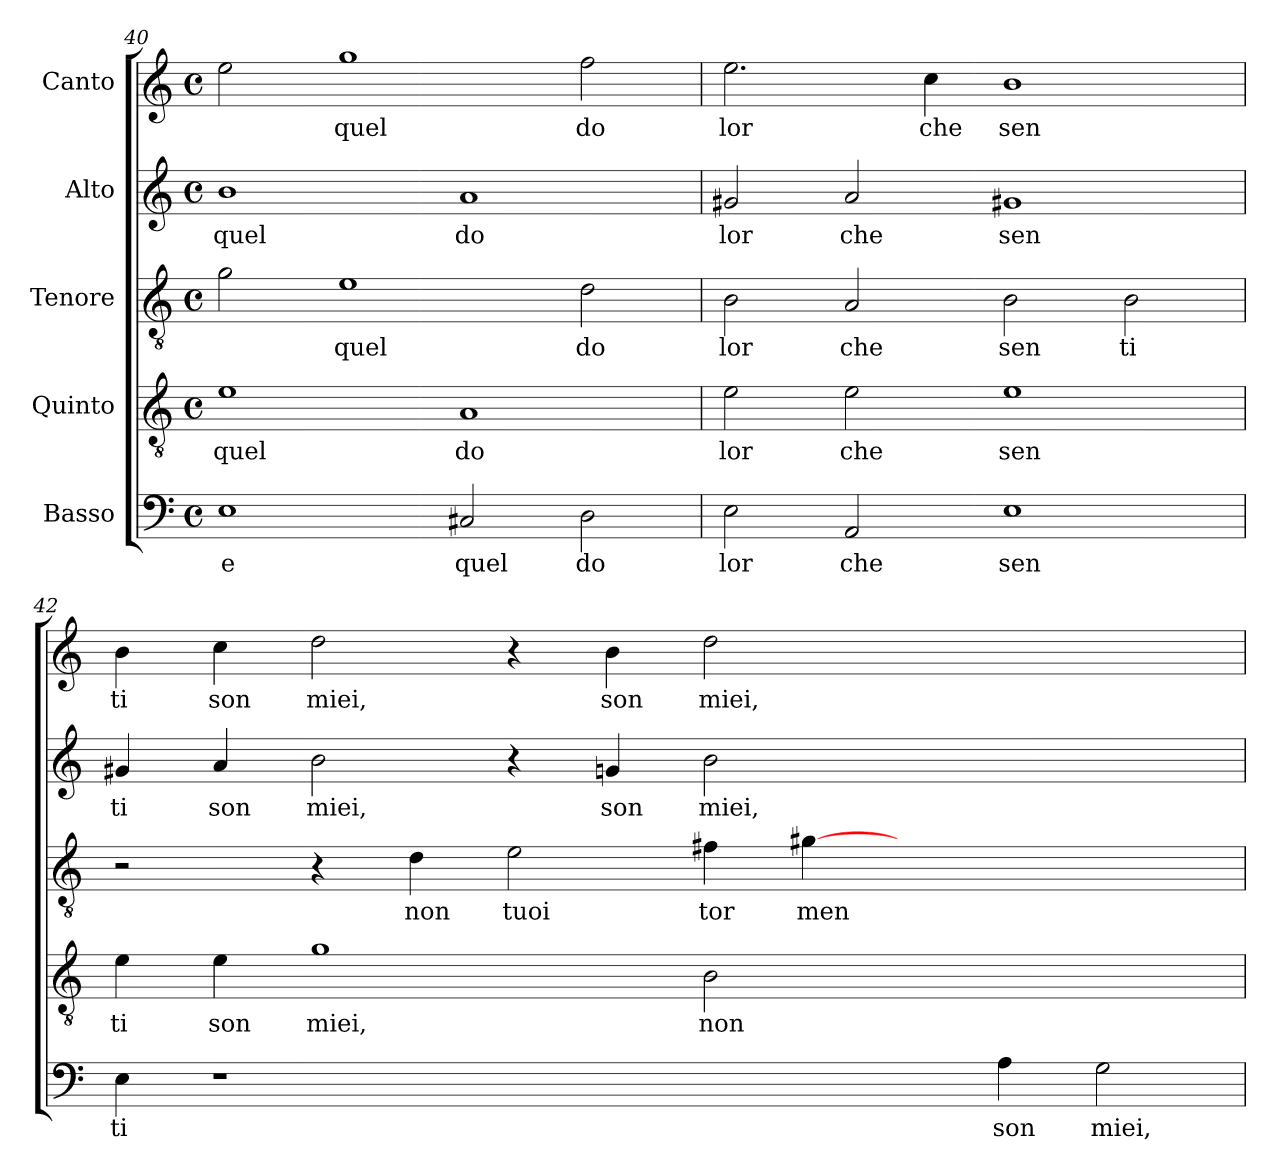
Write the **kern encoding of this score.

**kern	**text	**kern	**text	**kern	**text	**kern	**text	**kern	**text
*part5	*part5	*part4	*part4	*part3	*part3	*part2	*part2	*part1	*part1
*staff5	*staff5	*staff4	*staff4	*staff3	*staff3	*staff2	*staff2	*staff1	*staff1
*I"Basso	*	*I"Quinto	*	*I"Tenore	*	*I"Alto	*	*I"Canto	*
*clefF4	*	*clefGv2	*	*clefGv2	*	*clefG2	*	*clefG2	*
*M4/4	*	*M4/4	*	*M4/4	*	*M4/4	*	*M4/4	*
*met(c)	*	*met(c)	*	*met(c)	*	*met(c)	*	*met(c)	*
=40	=40	=40	=40	=40	=40	=40	=40	=40	=40
!	!LO:LY:b:cj	!	!LO:LY:b:cj	!	!	!	!LO:LY:b:cj	!	!
1E	e	1e	quel	2g\	.	1b	quel	2ee\	.
!	!	!	!	!	!LO:LY:b:cj	!	!	!	!LO:LY:b:cj
.	.	.	.	1e	quel	.	.	1gg	quel
!	!LO:LY:b:cj	!	!LO:LY:b:cj	!	!	!	!LO:LY:b:cj	!	!
2C#X/	quel	1A	do	.	.	1a	do	.	.
!	!LO:LY:b:cj	!	!	!	!LO:LY:b:cj	!	!	!	!LO:LY:b:cj
2D\	do	.	.	2d\	do	.	.	2ff\	do
=41	=41	=41	=41	=41	=41	=41	=41	=41	=41
!	!LO:LY:b:cj	!	!LO:LY:b:cj	!	!LO:LY:b:cj	!	!LO:LY:b:cj	!	!LO:LY:b:cj
2E\	lor	2e\	lor	2B\	lor	2g#X/	lor	2.ee\	lor
!	!LO:LY:b:cj	!	!LO:LY:b:cj	!	!LO:LY:b:cj	!	!LO:LY:b:cj	!	!
2AA/	che	2e\	che	2A/	che	2a/	che	.	.
!	!	!	!	!	!	!	!	!	!LO:LY:b:cj
.	.	.	.	.	.	.	.	4cc\	che
!	!LO:LY:b:cj	!	!LO:LY:b:cj	!	!LO:LY:b:cj	!	!LO:LY:b:cj	!	!LO:LY:b:cj
1E	sen	1e	sen	2B\	sen	1g#X	sen	1b	sen
!	!	!	!	!	!LO:LY:b:cj	!	!	!	!
.	.	.	.	2B\	ti	.	.	.	.
=42	=42	=42	=42	=42	=42	=42	=42	=42	=42
!	!LO:LY:b:cj	!	!LO:LY:b:cj	!	!	!	!LO:LY:b:cj	!	!LO:LY:b:cj
4E\	ti	4e\	ti	2r	.	4g#X/	ti	4b\	ti
!LO:N:vis=1	!	!	!LO:LY:b:cj	!	!	!	!LO:LY:b:cj	!	!LO:LY:b:cj
0r	.	4e\	son	.	.	4a/	son	4cc\	son
!	!	!	!LO:LY:b:cj	!	!	!	!LO:LY:b:cj	!	!LO:LY:b:cj
.	.	1g	miei,	4r	.	2b\	miei,	2dd\	miei,
!	!	!	!	!	!LO:LY:b:cj	!	!	!	!
.	.	.	.	4d\	non	.	.	.	.
!	!	!	!	!	!LO:LY:b:cj	!	!	!	!
.	.	.	.	2e\	tuoi	4r	.	4r	.
!	!	!	!	!	!	!	!LO:LY:b:cj	!	!LO:LY:b:cj
.	.	.	.	.	.	4gn/	son	4b\	son
!	!	!	!LO:LY:b:cj	!	!LO:LY:b:cj	!	!LO:LY:b:cj	!	!LO:LY:b:cj
.	.	2B\	non	4f#X\	tor	2b\	miei,	2dd\	miei,
!	!	!	!	!	!LO:LY:b	!	!	!	!
.	.	.	.	[>4g#X\	men	.	.	.	.
.	.	1ryy	.	1ryy	.	1ryy	.	1ryy	.
!	!LO:LY:b:cj	!	!	!	!	!	!	!	!
4A\	son	.	.	.	.	.	.	.	.
!	!LO:LY:b:cj	!	!	!	!	!	!	!	!
2G\	miei,	.	.	.	.	.	.	.	.
=	=	=	=	=	=	=	=	=	=
*-	*-	*-	*-	*-	*-	*-	*-	*-	*-
